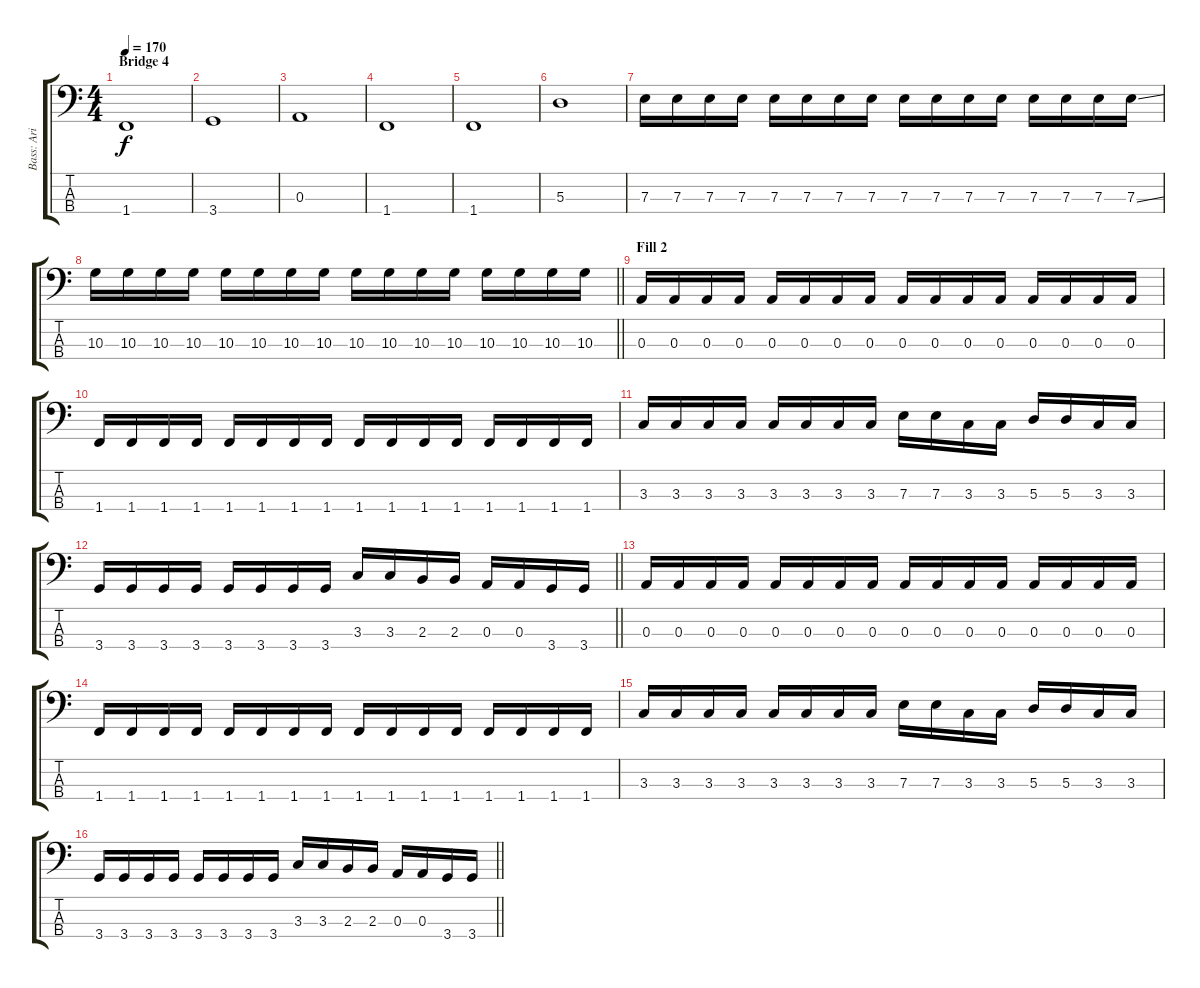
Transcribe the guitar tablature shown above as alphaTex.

\track ("Bass: Ari Katajamäki" "Bass: Ari ") {instrument electricbassfinger}
\staff {score tabs}
\tuning (G2 D2 A1 E1) {hide}
\ts (4 4)
\section ("" "Bridge 4")
\tempo 170
\clef f4
\ks aminor
1.4.1{dy f} |
3.4.1 |
0.3.1 |
1.4.1 |
1.4.1 |
5.3.1 |
7.3.16 7.3.16 7.3.16 7.3.16 7.3.16 7.3.16 7.3.16 7.3.16 7.3.16 7.3.16 7.3.16 7.3.16 7.3.16 7.3.16 7.3.16 7.3{ss}.16 |
\barLineRight lightlight
10.3.16 10.3.16 10.3.16 10.3.16 10.3.16 10.3.16 10.3.16 10.3.16 10.3.16 10.3.16 10.3.16 10.3.16 10.3.16 10.3.16 10.3.16 10.3.16 |
\section ("" "Fill 2")
0.3.16 0.3.16 0.3.16 0.3.16 0.3.16 0.3.16 0.3.16 0.3.16 0.3.16 0.3.16 0.3.16 0.3.16 0.3.16 0.3.16 0.3.16 0.3.16 |
1.4.16 1.4.16 1.4.16 1.4.16 1.4.16 1.4.16 1.4.16 1.4.16 1.4.16 1.4.16 1.4.16 1.4.16 1.4.16 1.4.16 1.4.16 1.4.16 |
3.3.16 3.3.16 3.3.16 3.3.16 3.3.16 3.3.16 3.3.16 3.3.16 7.3.16 7.3.16 3.3.16 3.3.16 5.3.16 5.3.16 3.3.16 3.3.16 |
\barLineRight lightlight
3.4.16 3.4.16 3.4.16 3.4.16 3.4.16 3.4.16 3.4.16 3.4.16 3.3.16 3.3.16 2.3.16 2.3.16 0.3.16 0.3.16 3.4.16 3.4.16 |
0.3.16 0.3.16 0.3.16 0.3.16 0.3.16 0.3.16 0.3.16 0.3.16 0.3.16 0.3.16 0.3.16 0.3.16 0.3.16 0.3.16 0.3.16 0.3.16 |
1.4.16 1.4.16 1.4.16 1.4.16 1.4.16 1.4.16 1.4.16 1.4.16 1.4.16 1.4.16 1.4.16 1.4.16 1.4.16 1.4.16 1.4.16 1.4.16 |
3.3.16 3.3.16 3.3.16 3.3.16 3.3.16 3.3.16 3.3.16 3.3.16 7.3.16 7.3.16 3.3.16 3.3.16 5.3.16 5.3.16 3.3.16 3.3.16 |
\barLineRight lightlight
3.4.16 3.4.16 3.4.16 3.4.16 3.4.16 3.4.16 3.4.16 3.4.16 3.3.16 3.3.16 2.3.16 2.3.16 0.3.16 0.3.16 3.4.16 3.4.16
